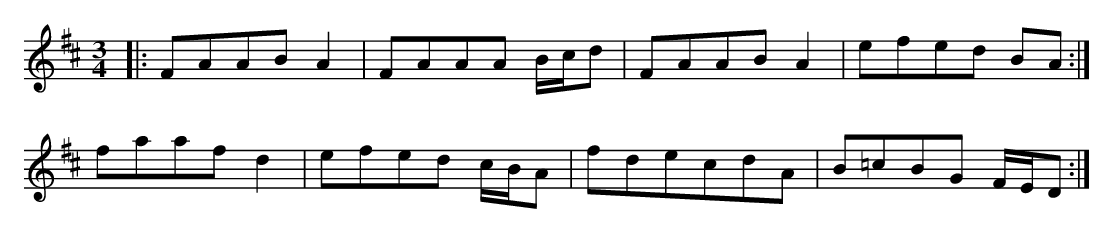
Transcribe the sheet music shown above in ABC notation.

X:1
M:3/4
K:D
|:FAAB A2|FAAA B/c/d|FAAB A2|efed BA:|
faaf d2|efed c/B/A|fdecdA|B=cBG F/E/D:|
